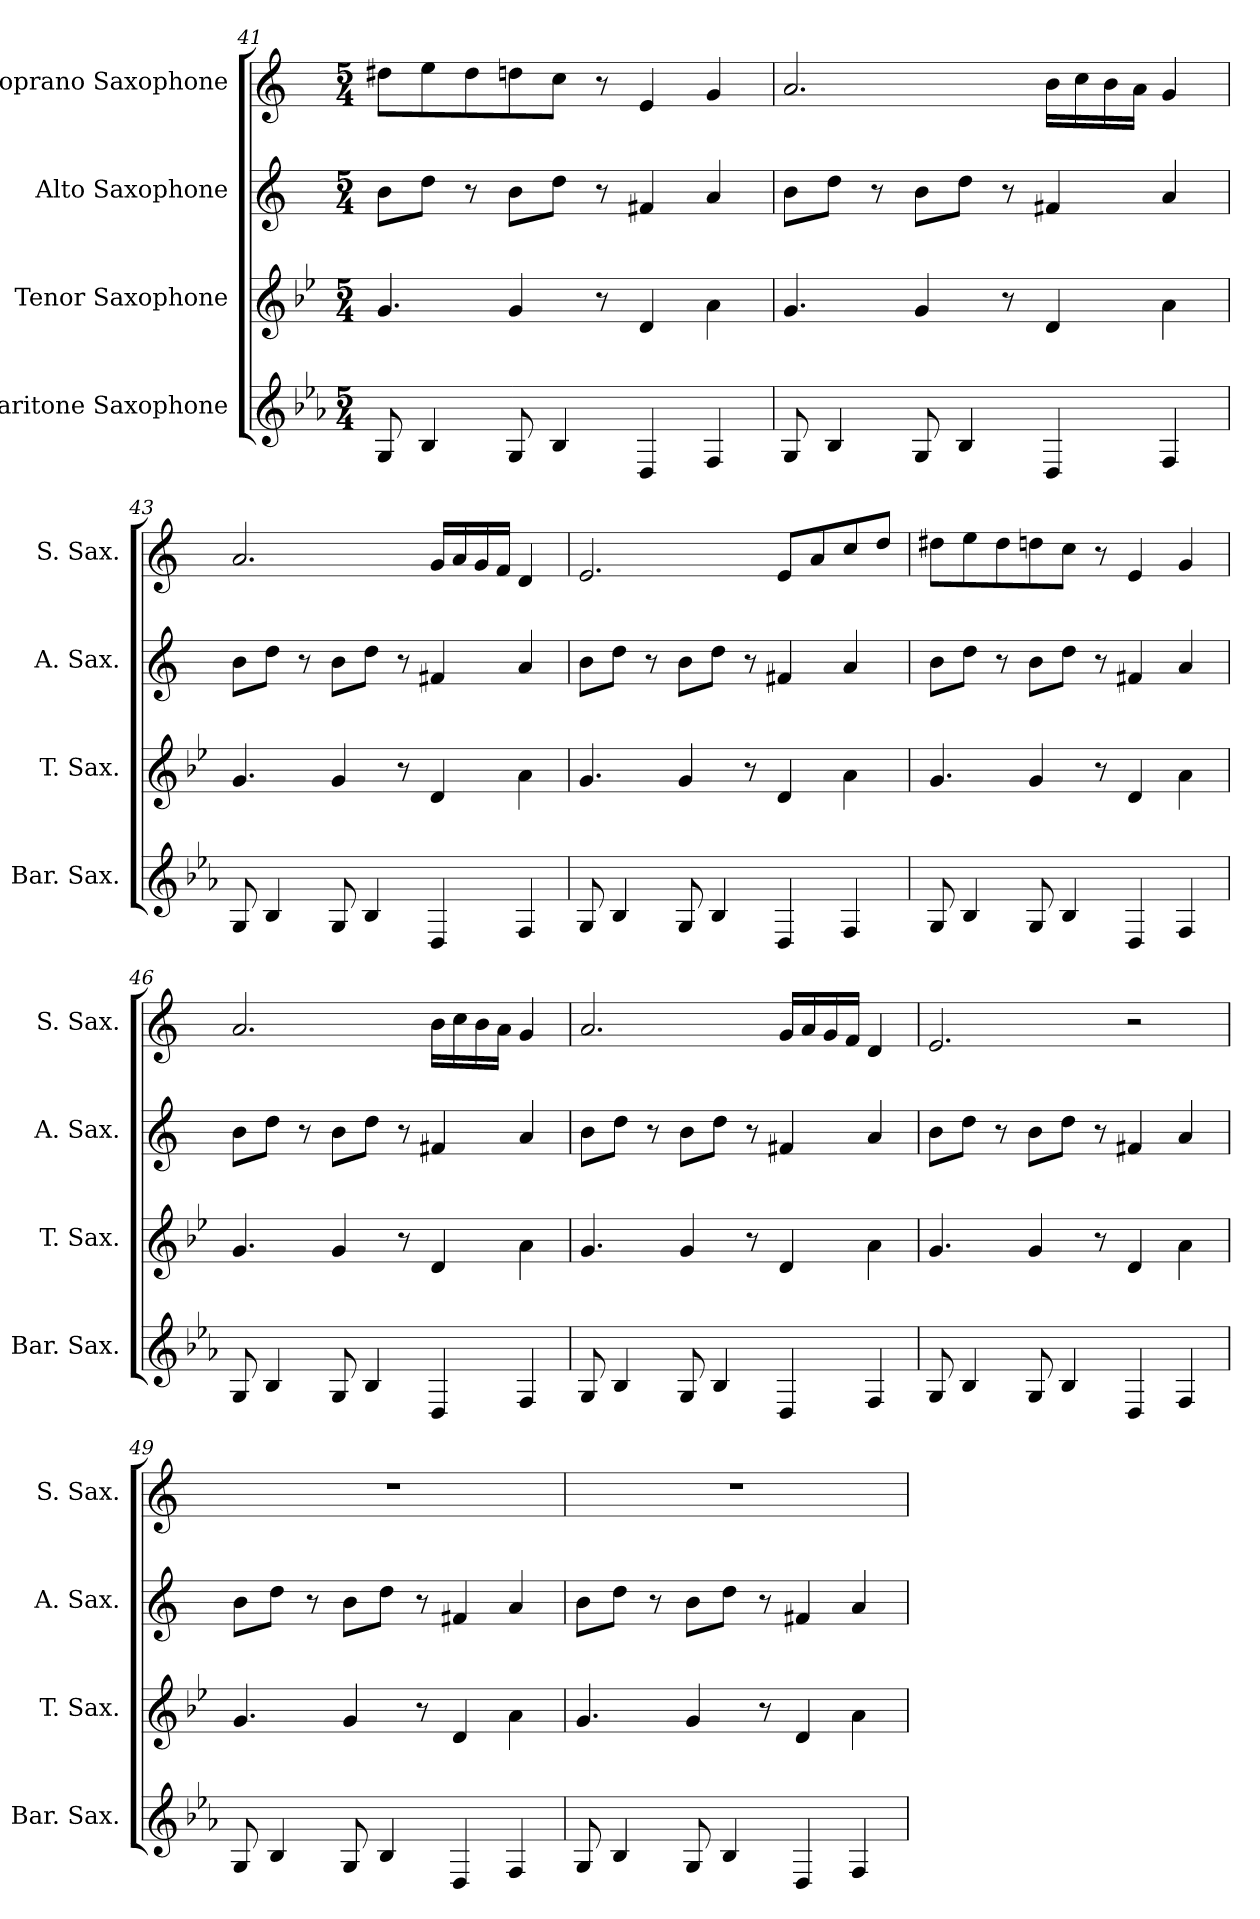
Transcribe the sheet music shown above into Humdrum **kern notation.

**kern	**kern	**kern	**kern
*part4	*part3	*part2	*part1
*staff4	*staff3	*staff2	*staff1
*I"Baritone Saxophone	*I"Tenor Saxophone	*I"Alto Saxophone	*I"Soprano Saxophone
*I'Bar. Sax.	*I'T. Sax.	*I'A. Sax.	*I'S. Sax.
*clefG2	*clefG2	*clefG2	*clefG2
*ITrd12c21	*ITrd8c14	*ITrd5c9	*ITrd1c2
*k[b-e-a-]	*k[b-e-]	*k[b-e-a-]	*k[b-e-]
*M5/4	*M5/4	*M5/4	*M5/4
=41	=41	=41	=41
8GG/	4.G/	8d\L	8cc#X\L
4BB-/	.	8f\J	8dd\
.	.	8r	8cc#\
8GG/	4G/	8d\L	8ccn\
4BB-/	.	8f\J	8b-\J
.	8r	8r	8r
4DD/	4D/	4An/	4d/
4FF/	4A\	4c/	4f/
!!LO:LB:g=z
=42	=42	=42	=42
8GG/	4.G/	8d\L	2.g/
4BB-/	.	8f\J	.
.	.	8r	.
8GG/	4G/	8d\L	.
4BB-/	.	8f\J	.
.	8r	8r	.
4DD/	4D/	4An/	16a\LL
.	.	.	16b-\
.	.	.	16a\
.	.	.	16g\JJ
4FF/	4A\	4c/	4f/
=43	=43	=43	=43
8GG/	4.G/	8d\L	2.g/
4BB-/	.	8f\J	.
.	.	8r	.
8GG/	4G/	8d\L	.
4BB-/	.	8f\J	.
.	8r	8r	.
4DD/	4D/	4An/	16f/LL
.	.	.	16g/
.	.	.	16f/
.	.	.	16e-/JJ
4FF/	4A\	4c/	4c/
=44	=44	=44	=44
8GG/	4.G/	8d\L	2.d/
4BB-/	.	8f\J	.
.	.	8r	.
8GG/	4G/	8d\L	.
4BB-/	.	8f\J	.
.	8r	8r	.
4DD/	4D/	4An/	8d/L
.	.	.	8g/
4FF/	4A\	4c/	8b-/
.	.	.	8cc/J
!!LO:LB:g=z
=45	=45	=45	=45
8GG/	4.G/	8d\L	8cc#X\L
4BB-/	.	8f\J	8dd\
.	.	8r	8cc#\
8GG/	4G/	8d\L	8ccn\
4BB-/	.	8f\J	8b-\J
.	8r	8r	8r
4DD/	4D/	4An/	4d/
4FF/	4A\	4c/	4f/
=46	=46	=46	=46
8GG/	4.G/	8d\L	2.g/
4BB-/	.	8f\J	.
.	.	8r	.
8GG/	4G/	8d\L	.
4BB-/	.	8f\J	.
.	8r	8r	.
4DD/	4D/	4An/	16a\LL
.	.	.	16b-\
.	.	.	16a\
.	.	.	16g\JJ
4FF/	4A\	4c/	4f/
=47	=47	=47	=47
8GG/	4.G/	8d\L	2.g/
4BB-/	.	8f\J	.
.	.	8r	.
8GG/	4G/	8d\L	.
4BB-/	.	8f\J	.
.	8r	8r	.
4DD/	4D/	4An/	16f/LL
.	.	.	16g/
.	.	.	16f/
.	.	.	16e-/JJ
4FF/	4A\	4c/	4c/
!!LO:PB:g=z
=48	=48	=48	=48
8GG/	4.G/	8d\L	2.d/
4BB-/	.	8f\J	.
.	.	8r	.
8GG/	4G/	8d\L	.
4BB-/	.	8f\J	.
.	8r	8r	.
4DD/	4D/	4An/	2r
4FF/	4A\	4c/	.
=49	=49	=49	=49
8GG/	4.G/	8d\L	4%5r
4BB-/	.	8f\J	.
.	.	8r	.
8GG/	4G/	8d\L	.
4BB-/	.	8f\J	.
.	8r	8r	.
4DD/	4D/	4An/	.
4FF/	4A\	4c/	.
=50	=50	=50	=50
8GG/	4.G/	8d\L	4%5r
4BB-/	.	8f\J	.
.	.	8r	.
8GG/	4G/	8d\L	.
4BB-/	.	8f\J	.
.	8r	8r	.
4DD/	4D/	4An/	.
4FF/	4A\	4c/	.
=	=	=	=
*-	*-	*-	*-
